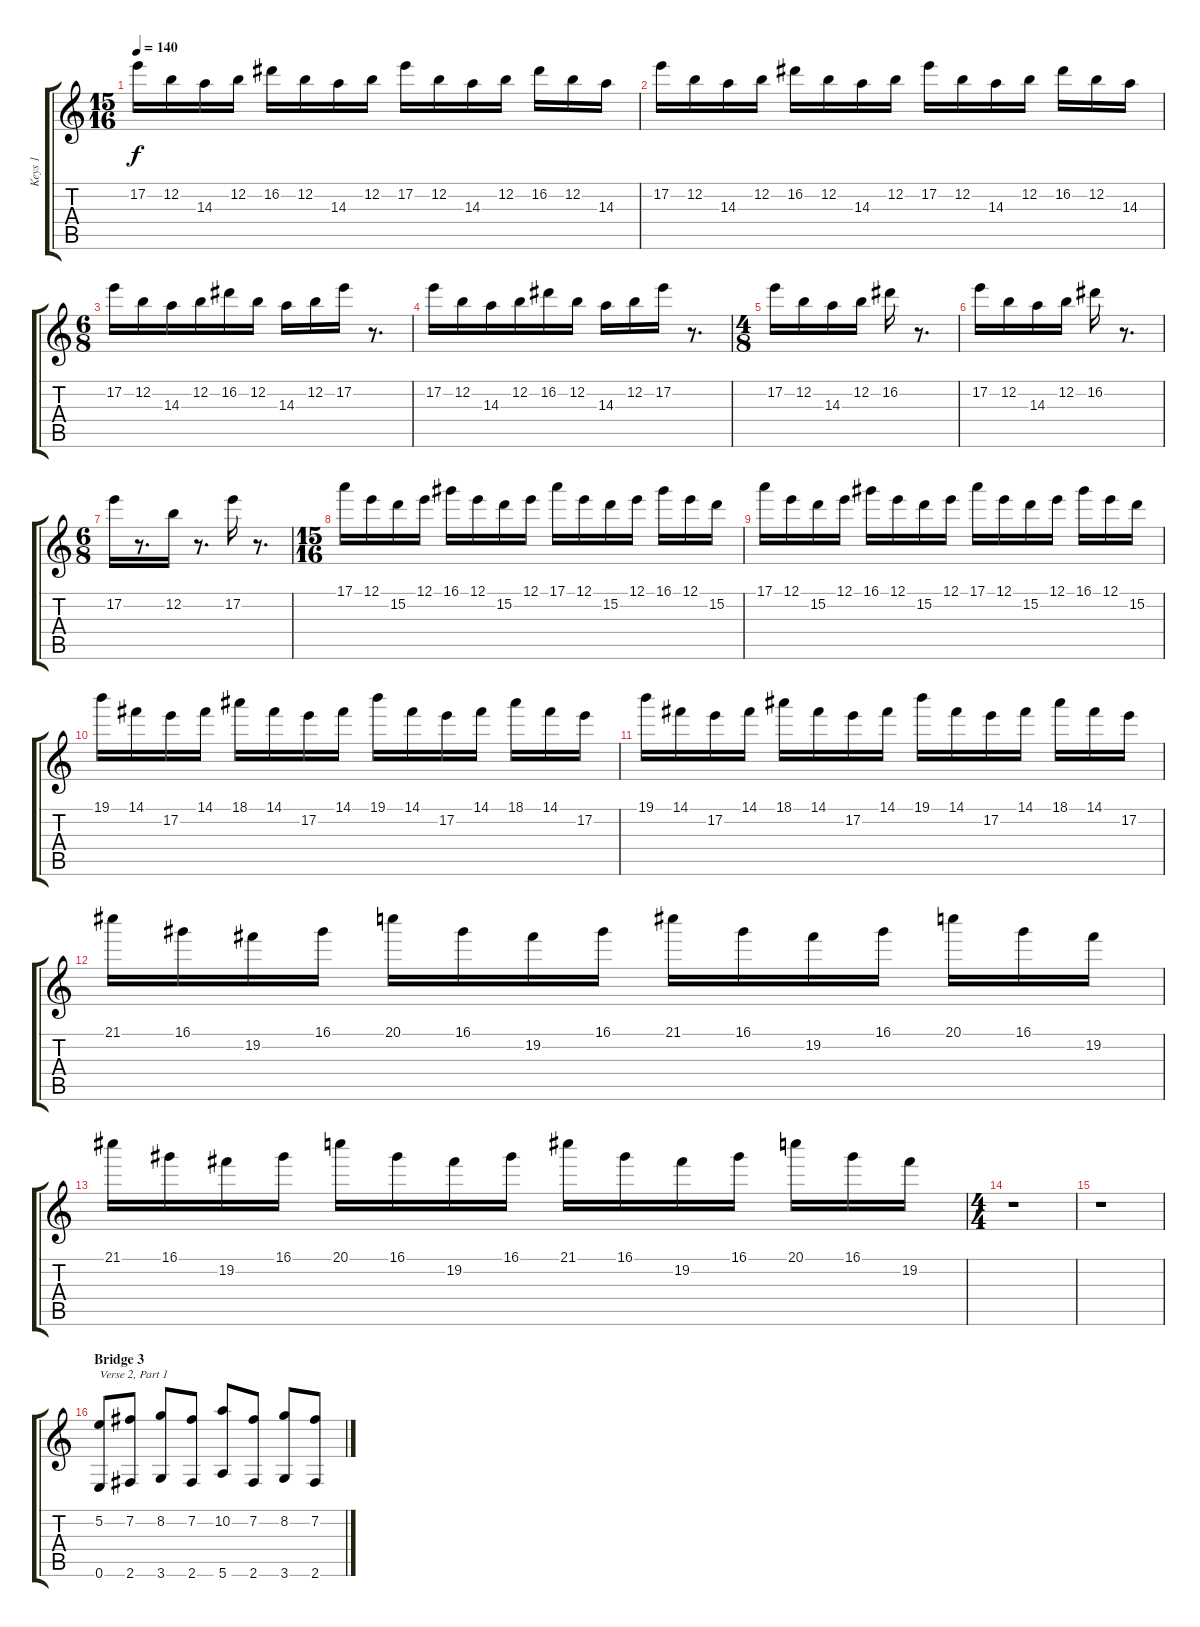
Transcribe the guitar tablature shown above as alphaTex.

\track ("Keys 1" "Keys 1") {instrument synthbass1}
\staff {score tabs}
\tuning (E4 B3 G3 D3 A2 E2) {hide}
\ts (15 16)
\tempo 140
\clef g2
\ks c
17.2.16{dy f} 12.2.16 14.3.16 12.2.16 16.2.16 12.2.16 14.3.16 12.2.16 17.2.16 12.2.16 14.3.16 12.2.16 16.2.16 12.2.16 14.3.16 |
17.2.16 12.2.16 14.3.16 12.2.16 16.2.16 12.2.16 14.3.16 12.2.16 17.2.16 12.2.16 14.3.16 12.2.16 16.2.16 12.2.16 14.3.16 |
\ts (6 8)
17.2.16 12.2.16 14.3.16 12.2.16 16.2.16 12.2.16 14.3.16 12.2.16 17.2.16 r.8{d} |
17.2.16 12.2.16 14.3.16 12.2.16 16.2.16 12.2.16 14.3.16 12.2.16 17.2.16 r.8{d} |
\ts (4 8)
17.2.16 12.2.16 14.3.16 12.2.16 16.2.16 r.8{d} |
17.2.16 12.2.16 14.3.16 12.2.16 16.2.16 r.8{d} |
\ts (6 8)
17.2.16 r.8{d} 12.2.16 r.8{d} 17.2.16 r.8{d} |
\ts (15 16)
17.1.16 12.1.16 15.2.16 12.1.16 16.1.16 12.1.16 15.2.16 12.1.16 17.1.16 12.1.16 15.2.16 12.1.16 16.1.16 12.1.16 15.2.16 |
17.1.16 12.1.16 15.2.16 12.1.16 16.1.16 12.1.16 15.2.16 12.1.16 17.1.16 12.1.16 15.2.16 12.1.16 16.1.16 12.1.16 15.2.16 |
19.1.16 14.1.16 17.2.16 14.1.16 18.1.16 14.1.16 17.2.16 14.1.16 19.1.16 14.1.16 17.2.16 14.1.16 18.1.16 14.1.16 17.2.16 |
19.1.16 14.1.16 17.2.16 14.1.16 18.1.16 14.1.16 17.2.16 14.1.16 19.1.16 14.1.16 17.2.16 14.1.16 18.1.16 14.1.16 17.2.16 |
21.1.16 16.1.16 19.2.16 16.1.16 20.1.16 16.1.16 19.2.16 16.1.16 21.1.16 16.1.16 19.2.16 16.1.16 20.1.16 16.1.16 19.2.16 |
21.1.16 16.1.16 19.2.16 16.1.16 20.1.16 16.1.16 19.2.16 16.1.16 21.1.16 16.1.16 19.2.16 16.1.16 20.1.16 16.1.16 19.2.16 |
\ts (4 4)
r.1 |
r.1 |
\section ("" "Bridge 3")
(5.2 0.6).8{txt "Verse 2, Part 1" instrument electricgrandpiano} (7.2 2.6).8 (8.2 3.6).8 (7.2 2.6).8 (10.2 5.6).8 (7.2 2.6).8 (8.2 3.6).8 (7.2 2.6).8
